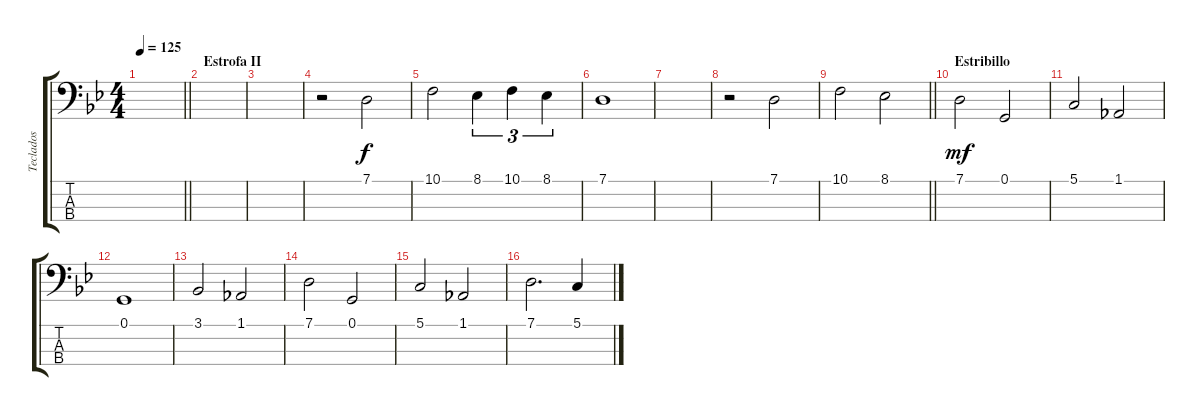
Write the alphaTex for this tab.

\track ("Teclados" "Teclados") {instrument frenchhorn}
\staff {score tabs}
\tuning (G2 D2 A1 E1) {hide}
\ts (4 4)
\tempo 125
\clef f4
\barLineRight lightlight
\ks gminor
|
\section ("" "Estrofa II")
|
|
r.2 7.1.2 |
10.1.2 8.1.4{tu (3 2)} 10.1.4{tu (3 2)} 8.1.4{tu (3 2)} |
7.1.1 |
|
r.2 7.1.2 |
\barLineRight lightlight
10.1.2 8.1.2 |
\section ("" "Estribillo")
7.1.2{dy mf} 0.1.2 |
5.1.2 1.1.2 |
0.1.1 |
3.1.2 1.1.2 |
7.1.2 0.1.2 |
5.1.2 1.1.2 |
7.1.2{d} 5.1.4
